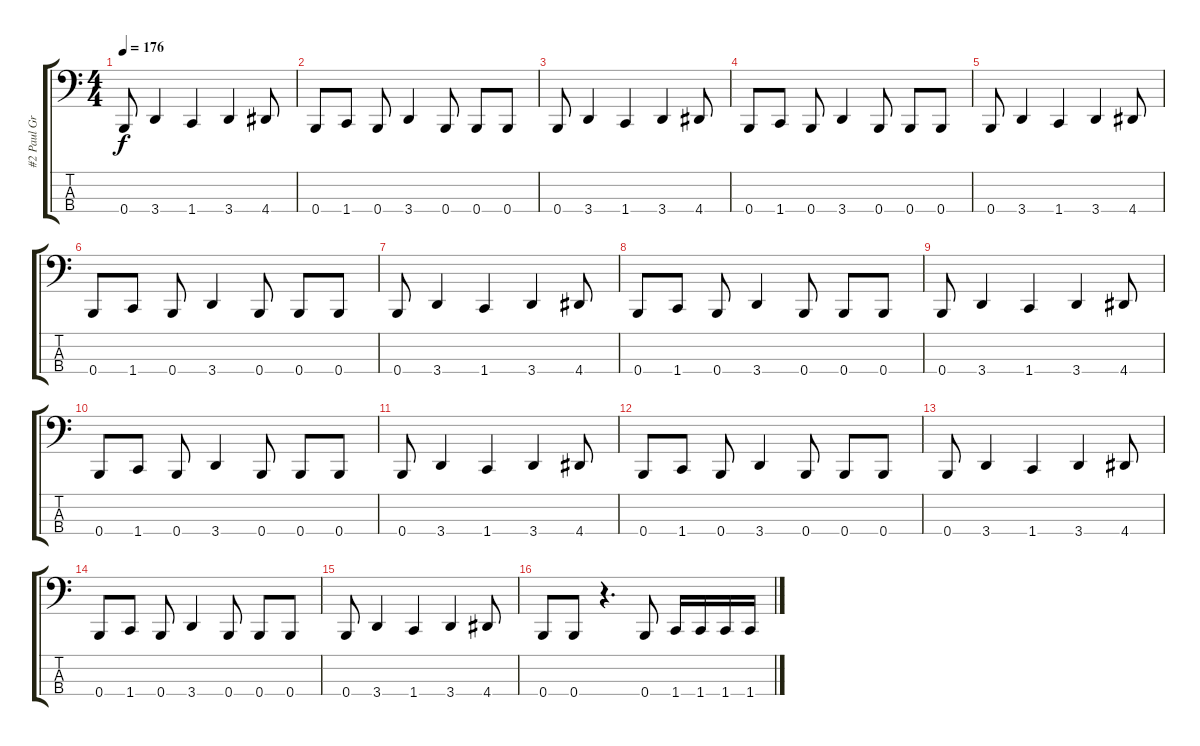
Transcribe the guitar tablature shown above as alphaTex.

\track ("#2 Paul Gray - Bass" "#2 Paul Gr") {instrument electricbassfinger}
\staff {score tabs}
\tuning (E2 B1 Gb1 B0) {hide}
\ts (4 4)
\tempo 176
\clef f4
\ks c
0.4.8{dy f} 3.4.4 1.4.4 3.4.4 4.4.8 |
0.4.8 1.4.8 0.4.8 3.4.4 0.4.8 0.4.8 0.4.8 |
0.4.8 3.4.4 1.4.4 3.4.4 4.4.8 |
0.4.8 1.4.8 0.4.8 3.4.4 0.4.8 0.4.8 0.4.8 |
0.4.8 3.4.4 1.4.4 3.4.4 4.4.8 |
0.4.8 1.4.8 0.4.8 3.4.4 0.4.8 0.4.8 0.4.8 |
0.4.8 3.4.4 1.4.4 3.4.4 4.4.8 |
0.4.8 1.4.8 0.4.8 3.4.4 0.4.8 0.4.8 0.4.8 |
0.4.8 3.4.4 1.4.4 3.4.4 4.4.8 |
0.4.8 1.4.8 0.4.8 3.4.4 0.4.8 0.4.8 0.4.8 |
0.4.8 3.4.4 1.4.4 3.4.4 4.4.8 |
0.4.8 1.4.8 0.4.8 3.4.4 0.4.8 0.4.8 0.4.8 |
0.4.8 3.4.4 1.4.4 3.4.4 4.4.8 |
0.4.8 1.4.8 0.4.8 3.4.4 0.4.8 0.4.8 0.4.8 |
0.4.8 3.4.4 1.4.4 3.4.4 4.4.8 |
0.4.8 0.4.8 r.4{d} 0.4.8 1.4.16 1.4.16 1.4.16 1.4.16
